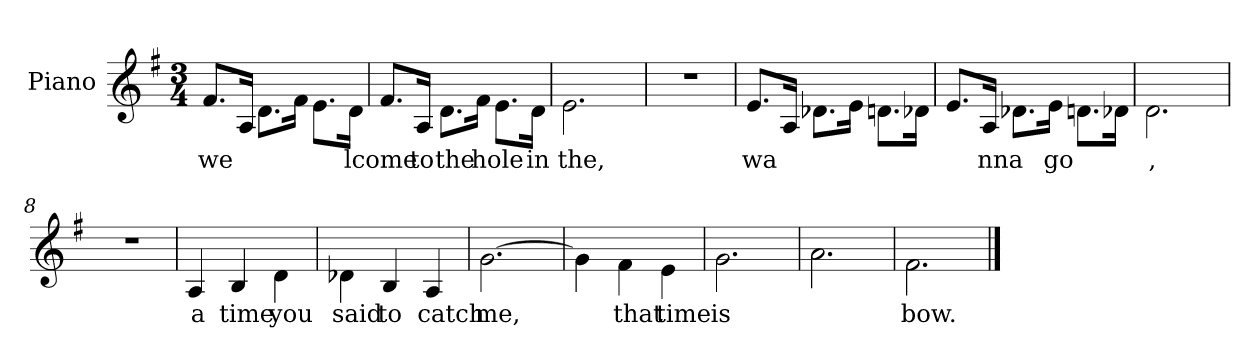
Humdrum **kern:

**kern	**text
*part1	*part1
*staff1	*staff1
*I"Piano	*
*I'Pno.	*
*clefG2	*
*k[f#]	*
*M3/4	*
*MM100	*
=1	=1
8.f#/L	we-
16A/Jk	--
8.d\L	--
16f#\Jk	--
8.e\L	--
16d\Jk	-lcome
=2	=2
8.f#/L	--
16A/Jk	to
8.d\L	the
16f#\Jk	hole
8.e\L	--
16d\Jk	in
=3	=3
2.e\	the,
=4	=4
2.r	.
=5	=5
8.e/L	wa-
16A/Jk	--
8.d-X\L	--
16e\Jk	--
8.dn\L	--
16d-X\Jk	--
=6	=6
8.e/L	--
16A/Jk	-nna
8.d-X\L	--
16e\Jk	go
8.dn\L	--
16d-X\Jk	--
=7	=7
2.d\	-,
=8	=8
2.r	.
=9	=9
4A/	a
4B/	time
4d\	you
=10	=10
4d-X\	said
4B/	to
4A/	catch
=11	=11
[2.g\	me,
=12	=12
4g\]	.
4f#\	that
4e\	time
=13	=13
2.g\	is
=14	=14
2.a\	--
=15	=15
2.f#\	bow.
==	==
*-	*-
